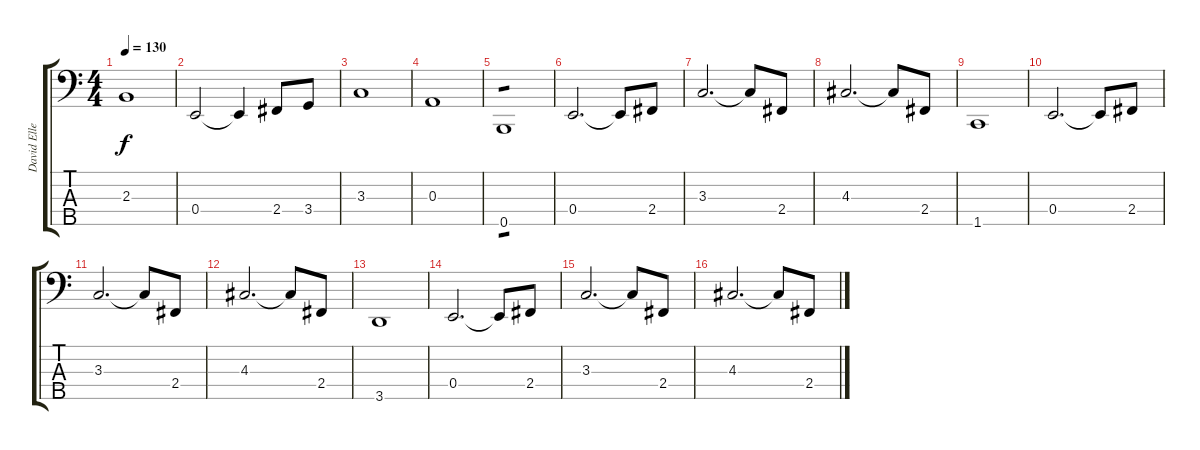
\track ("David Ellefson" "David Elle") {instrument electricbassfinger}
\staff {score tabs}
\tuning (G2 D2 A1 E1 B0) {hide}
\ts (4 4)
\tempo 130
\clef f4
\ks c
2.3.1{dy f} |
0.4.2 0.4{t}.4 2.4.8 3.4.8 |
3.3.1 |
0.3.1 |
0.5.1{tp 1} |
0.4.2{d} 0.4{t}.8 2.4.8 |
3.3.2{d} 3.3{t}.8 2.4.8 |
4.3.2{d} 4.3{t}.8 2.4.8 |
1.5.1 |
0.4.2{d} 0.4{t}.8 2.4.8 |
3.3.2{d} 3.3{t}.8 2.4.8 |
4.3.2{d} 4.3{t}.8 2.4.8 |
3.5.1 |
0.4.2{d} 0.4{t}.8 2.4.8 |
3.3.2{d} 3.3{t}.8 2.4.8 |
4.3.2{d} 4.3{t}.8 2.4.8
